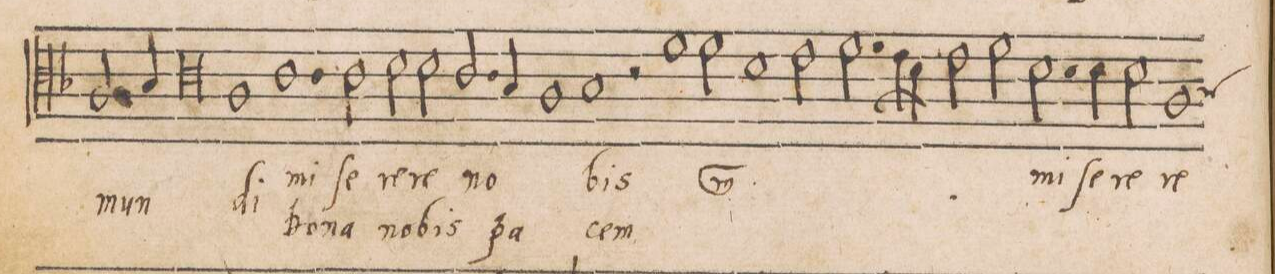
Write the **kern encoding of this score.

**kern	**text	**text
*I"ALTVS	*	*
*clefC3	*	*
*k[b-]	*	*
*met(C|)	*	*
*M2/1	*	*
2.A/	mun-	.
4B-/	.	.
0c	.	.
=16	=16	=16
1A	-di	.
=17	=17	=17
1.c	mi-	Do-
2c\	-ſe-	-na
=18	=18	=18
2d\	-re-	no-
2d\	-re	-bis
2.c/	no-	pa-
4B-/	.	.
=19	=19	=19
1A	.	.
1B-	-bis	-cem
=20	=20	=20
2r	.	.
*	*ij	*ij
1f	mi-	Do-
2f\	-ſe-	-na
=21	=21	=21
1d	-re-	no-
2e\	-re	-bis
2.f\	no-	pa-
=22	=22	=22
8e\L	.	.
8d\J	.	.
2e\	.	.
2f\	-bis	-cem
*	*Xij	*Xij
2.d\	mi-	.
=23	=23	=23
4d\	-ſe-	.
2d\	-re-	.
*custos:B-	*	*
1A	-re	.
=24	=24	=24
*-	*-	*-
